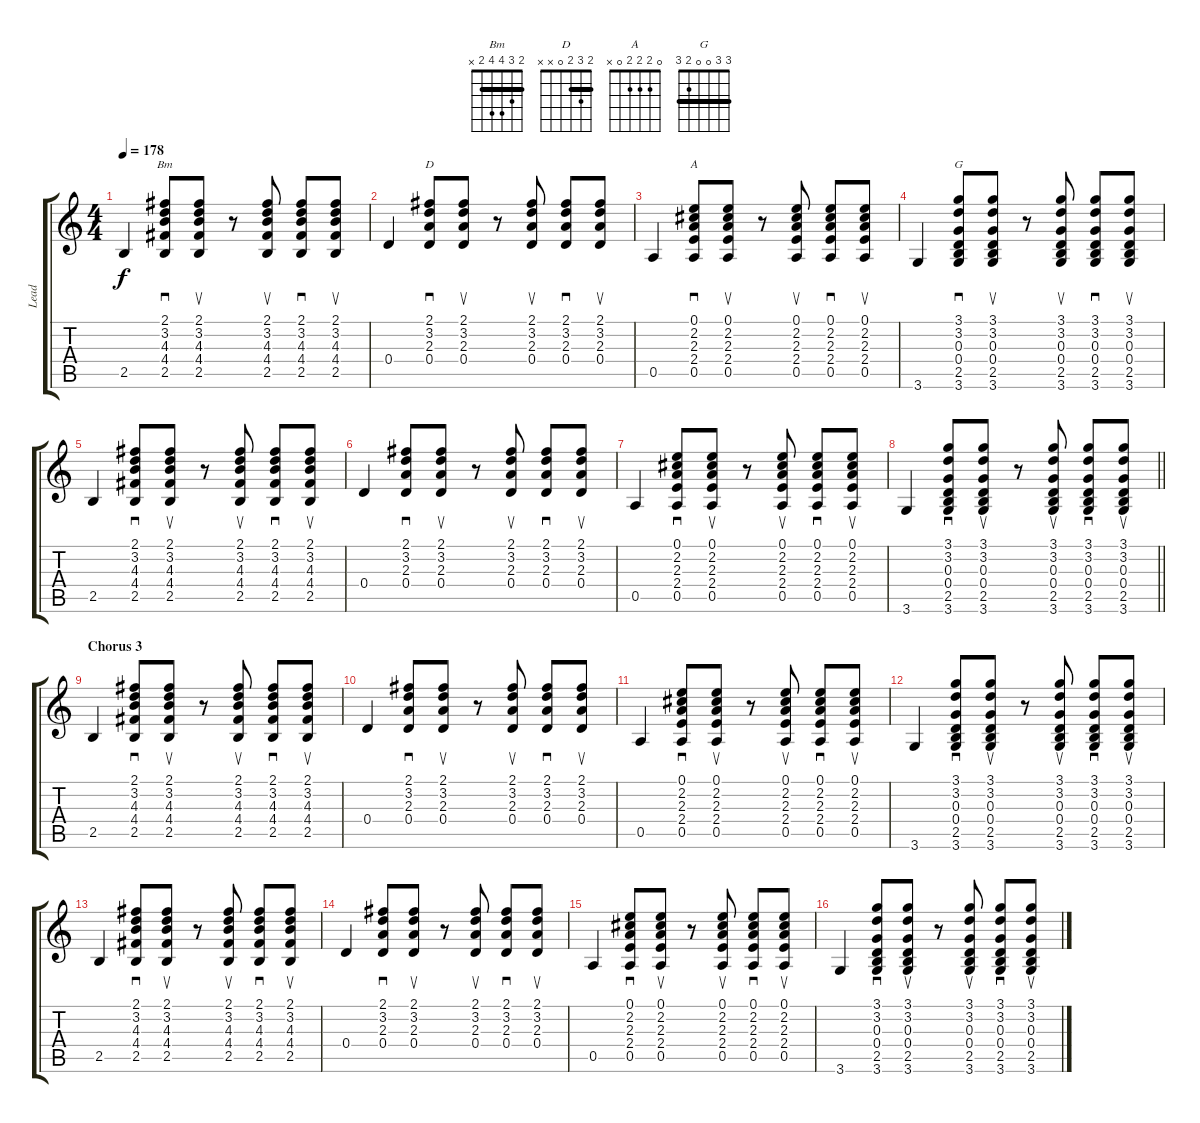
\track ("Lead" "Lead") {instrument acousticguitarsteel}
\staff {score tabs}
\tuning (E4 B3 G3 D3 A2 E2) {hide}
\chord ("Bm" 2 3 4 4 2 x) {barre 2}
\chord ("D" 2 3 2 0 x x) {barre 2}
\chord ("A" 0 2 2 2 0 x)
\chord ("G" 3 3 0 0 2 3) {barre 3}
\ts (4 4)
\tempo 178
\clef g2
\ks c
2.5.4{dy f} (2.1 3.2 4.3 4.4 2.5).8{sd ch "Bm"} (2.1 3.2 4.3 4.4 2.5).8{su} r.8 (2.1 3.2 4.3 4.4 2.5).8{su} (2.1 3.2 4.3 4.4 2.5).8{sd} (2.1 3.2 4.3 4.4 2.5).8{su} |
0.4.4 (2.1 3.2 2.3 0.4).8{sd ch "D"} (2.1 3.2 2.3 0.4).8{su} r.8 (2.1 3.2 2.3 0.4).8{su} (2.1 3.2 2.3 0.4).8{sd} (2.1 3.2 2.3 0.4).8{su} |
0.5.4 (0.1 2.2 2.3 2.4 0.5).8{sd ch "A"} (0.1 2.2 2.3 2.4 0.5).8{su} r.8 (0.1 2.2 2.3 2.4 0.5).8{su} (0.1 2.2 2.3 2.4 0.5).8{sd} (0.1 2.2 2.3 2.4 0.5).8{su} |
3.6.4 (3.1 3.2 0.3 0.4 2.5 3.6).8{sd ch "G"} (3.1 3.2 0.3 0.4 2.5 3.6).8{su} r.8 (3.1 3.2 0.3 0.4 2.5 3.6).8{su} (3.1 3.2 0.3 0.4 2.5 3.6).8{sd} (3.1 3.2 0.3 0.4 2.5 3.6).8{su} |
2.5.4 (2.1 3.2 4.3 4.4 2.5).8{sd} (2.1 3.2 4.3 4.4 2.5).8{su} r.8 (2.1 3.2 4.3 4.4 2.5).8{su} (2.1 3.2 4.3 4.4 2.5).8{sd} (2.1 3.2 4.3 4.4 2.5).8{su} |
0.4.4 (2.1 3.2 2.3 0.4).8{sd} (2.1 3.2 2.3 0.4).8{su} r.8 (2.1 3.2 2.3 0.4).8{su} (2.1 3.2 2.3 0.4).8{sd} (2.1 3.2 2.3 0.4).8{su} |
0.5.4 (0.1 2.2 2.3 2.4 0.5).8{sd} (0.1 2.2 2.3 2.4 0.5).8{su} r.8 (0.1 2.2 2.3 2.4 0.5).8{su} (0.1 2.2 2.3 2.4 0.5).8{sd} (0.1 2.2 2.3 2.4 0.5).8{su} |
\barLineRight lightlight
3.6.4 (3.1 3.2 0.3 0.4 2.5 3.6).8{sd} (3.1 3.2 0.3 0.4 2.5 3.6).8{su} r.8 (3.1 3.2 0.3 0.4 2.5 3.6).8{su} (3.1 3.2 0.3 0.4 2.5 3.6).8{sd} (3.1 3.2 0.3 0.4 2.5 3.6).8{su} |
\section ("" "Chorus 3")
2.5.4 (2.1 3.2 4.3 4.4 2.5).8{sd} (2.1 3.2 4.3 4.4 2.5).8{su} r.8 (2.1 3.2 4.3 4.4 2.5).8{su} (2.1 3.2 4.3 4.4 2.5).8{sd} (2.1 3.2 4.3 4.4 2.5).8{su} |
0.4.4 (2.1 3.2 2.3 0.4).8{sd} (2.1 3.2 2.3 0.4).8{su} r.8 (2.1 3.2 2.3 0.4).8{su} (2.1 3.2 2.3 0.4).8{sd} (2.1 3.2 2.3 0.4).8{su} |
0.5.4 (0.1 2.2 2.3 2.4 0.5).8{sd} (0.1 2.2 2.3 2.4 0.5).8{su} r.8 (0.1 2.2 2.3 2.4 0.5).8{su} (0.1 2.2 2.3 2.4 0.5).8{sd} (0.1 2.2 2.3 2.4 0.5).8{su} |
3.6.4 (3.1 3.2 0.3 0.4 2.5 3.6).8{sd} (3.1 3.2 0.3 0.4 2.5 3.6).8{su} r.8 (3.1 3.2 0.3 0.4 2.5 3.6).8{su} (3.1 3.2 0.3 0.4 2.5 3.6).8{sd} (3.1 3.2 0.3 0.4 2.5 3.6).8{su} |
2.5.4 (2.1 3.2 4.3 4.4 2.5).8{sd} (2.1 3.2 4.3 4.4 2.5).8{su} r.8 (2.1 3.2 4.3 4.4 2.5).8{su} (2.1 3.2 4.3 4.4 2.5).8{sd} (2.1 3.2 4.3 4.4 2.5).8{su} |
0.4.4 (2.1 3.2 2.3 0.4).8{sd} (2.1 3.2 2.3 0.4).8{su} r.8 (2.1 3.2 2.3 0.4).8{su} (2.1 3.2 2.3 0.4).8{sd} (2.1 3.2 2.3 0.4).8{su} |
0.5.4 (0.1 2.2 2.3 2.4 0.5).8{sd} (0.1 2.2 2.3 2.4 0.5).8{su} r.8 (0.1 2.2 2.3 2.4 0.5).8{su} (0.1 2.2 2.3 2.4 0.5).8{sd} (0.1 2.2 2.3 2.4 0.5).8{su} |
3.6.4 (3.1 3.2 0.3 0.4 2.5 3.6).8{sd} (3.1 3.2 0.3 0.4 2.5 3.6).8{su} r.8 (3.1 3.2 0.3 0.4 2.5 3.6).8{su} (3.1 3.2 0.3 0.4 2.5 3.6).8{sd} (3.1 3.2 0.3 0.4 2.5 3.6).8{su}
